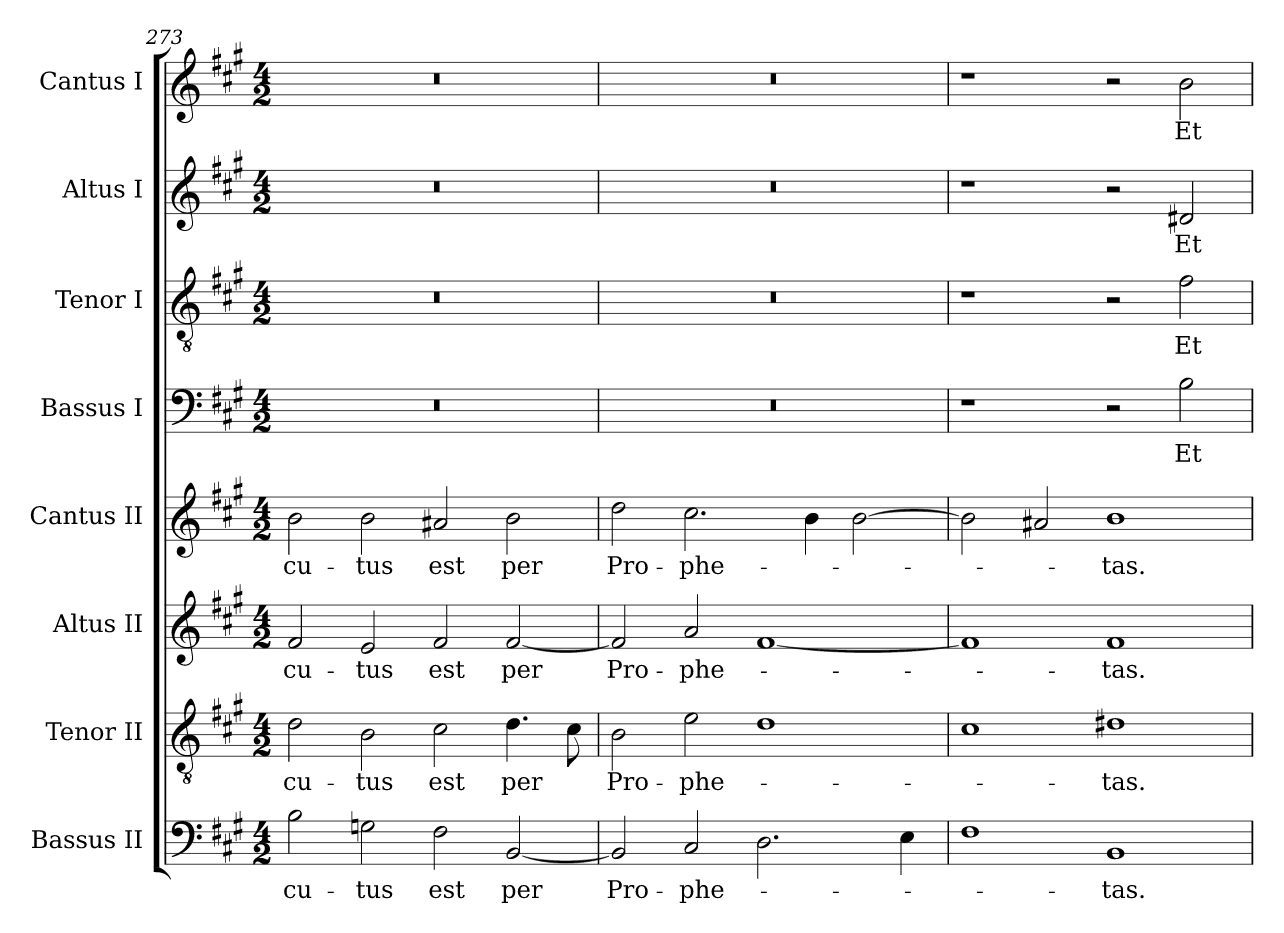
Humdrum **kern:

**kern	**text	**kern	**text	**kern	**text	**kern	**text	**kern	**text	**kern	**text	**kern	**text	**kern	**text
*part8	*part8	*part7	*part7	*part6	*part6	*part5	*part5	*part4	*part4	*part3	*part3	*part2	*part2	*part1	*part1
*staff8	*staff8	*staff7	*staff7	*staff6	*staff6	*staff5	*staff5	*staff4	*staff4	*staff3	*staff3	*staff2	*staff2	*staff1	*staff1
*I"Bassus II	*	*I"Tenor II	*	*I"Altus II	*	*I"Cantus II	*	*I"Bassus I	*	*I"Tenor I	*	*I"Altus I	*	*I"Cantus I	*
*I'B II	*	*I'T II	*	*I'A II	*	*I'C II	*	*I'B I	*	*I'T I	*	*I'A I	*	*I'C I	*
!!LO:LB:g=z
*clefF4	*	*clefGv2	*	*clefG2	*	*clefG2	*	*clefF4	*	*clefGv2	*	*clefG2	*	*clefG2	*
*k[f#c#g#]	*	*k[f#c#g#]	*	*k[f#c#g#]	*	*k[f#c#g#]	*	*k[f#c#g#]	*	*k[f#c#g#]	*	*k[f#c#g#]	*	*k[f#c#g#]	*
*A:	*	*A:	*	*A:	*	*A:	*	*A:	*	*A:	*	*A:	*	*A:	*
*M4/2	*	*M4/2	*	*M4/2	*	*M4/2	*	*M4/2	*	*M4/2	*	*M4/2	*	*M4/2	*
=273	=273	=273	=273	=273	=273	=273	=273	=273	=273	=273	=273	=273	=273	=273	=273
2B\	-cu-	2d\	-cu-	2f#/	-cu-	2b\	-cu-	0r	.	0r	.	0r	.	0r	.
2Gn\	-tus	2B\	-tus	2e/	-tus	2b\	-tus	.	.	.	.	.	.	.	.
2F#\	est	2c#\	est	2f#/	est	2a#X/	est	.	.	.	.	.	.	.	.
[2BB/	per	4.d\	per	[2f#/	per	2b\	per	.	.	.	.	.	.	.	.
.	.	8c#\	.	.	.	.	.	.	.	.	.	.	.	.	.
=274	=274	=274	=274	=274	=274	=274	=274	=274	=274	=274	=274	=274	=274	=274	=274
2BB/]	Pro-	2B\	Pro-	2f#/]	Pro-	2dd\	Pro-	0r	.	0r	.	0r	.	0r	.
2C#/	-phe-	2e\	-phe-	2a/	-phe-	2.cc#\	-phe-	.	.	.	.	.	.	.	.
2.D\	.	1d	.	[1f#	.	.	.	.	.	.	.	.	.	.	.
.	.	.	.	.	.	4b\	.	.	.	.	.	.	.	.	.
.	.	.	.	.	.	[2b\	.	.	.	.	.	.	.	.	.
4E\	.	.	.	.	.	.	.	.	.	.	.	.	.	.	.
=275	=275	=275	=275	=275	=275	=275	=275	=275	=275	=275	=275	=275	=275	=275	=275
1F#	.	1c#	.	1f#]	.	2b\]	.	1r	.	1r	.	1r	.	1r	.
.	.	.	.	.	.	2a#X/	.	.	.	.	.	.	.	.	.
1BB	-tas.	1d#X	-tas.	1f#	-tas.	1b	-tas.	2r	.	2r	.	2r	.	2r	.
.	.	.	.	.	.	.	.	2B\	Et	2f#\	Et	2d#X/	Et	2b\	Et
=	=	=	=	=	=	=	=	=	=	=	=	=	=	=	=
*-	*-	*-	*-	*-	*-	*-	*-	*-	*-	*-	*-	*-	*-	*-	*-
